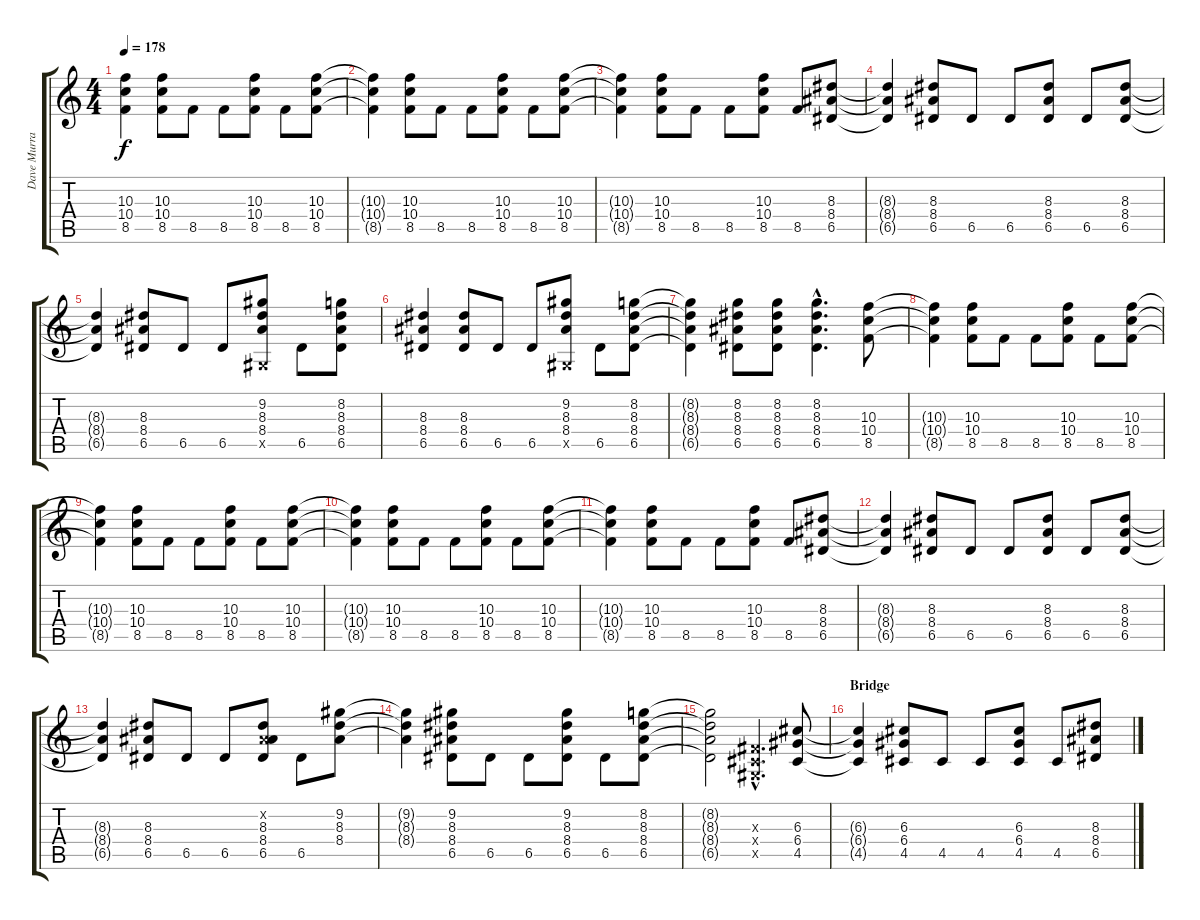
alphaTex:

\track ("Dave Murray - Guitar" "Dave Murra") {instrument distortionguitar}
\staff {score tabs}
\tuning (E4 B3 G3 D3 A2 E2) {hide}
\ts (4 4)
\tempo 178
\clef g2
\ks c
(10.3{t} 10.4{t} 8.5{t}).4{dy f} (10.3 10.4 8.5).8 8.5.8 8.5.8 (10.3 10.4 8.5).8 8.5.8 (10.3 10.4 8.5).8 |
(10.3{t} 10.4{t} 8.5{t}).4 (10.3 10.4 8.5).8 8.5.8 8.5.8 (10.3 10.4 8.5).8 8.5.8 (10.3 10.4 8.5).8 |
(10.3{t} 10.4{t} 8.5{t}).4 (10.3 10.4 8.5).8 8.5.8 8.5.8 (10.3 10.4 8.5).8 8.5.8 (8.3 8.4 6.5).8 |
(8.3{t} 8.4{t} 6.5{t}).4 (8.3 8.4 6.5).8 6.5.8 6.5.8 (8.3 8.4 6.5).8 6.5.8 (8.3 8.4 6.5).8 |
(8.3{t} 8.4{t} 6.5{t}).4 (8.3 8.4 6.5).8 6.5.8 6.5.8 (9.2 8.3 8.4 -1.5{x}).8 6.5.8 (8.2 8.3 8.4 6.5).8 |
(8.3 8.4 6.5).4 (8.3 8.4 6.5).8 6.5.8 6.5.8 (9.2 8.3 8.4 -1.5{x}).8 6.5.8 (8.2 8.3 8.4 6.5).8 |
(8.2{t} 8.3{t} 8.4{t} 6.5{t}).4 (8.2 8.3 8.4 6.5).8 (8.2 8.3 8.4 6.5).8 (8.2{hac} 8.3{hac} 8.4{hac} 6.5{hac}).4{d} (10.3 10.4 8.5).8 |
(10.3{t} 10.4{t} 8.5{t}).4 (10.3 10.4 8.5).8 8.5.8 8.5.8 (10.3 10.4 8.5).8 8.5.8 (10.3 10.4 8.5).8 |
(10.3{t} 10.4{t} 8.5{t}).4 (10.3 10.4 8.5).8 8.5.8 8.5.8 (10.3 10.4 8.5).8 8.5.8 (10.3 10.4 8.5).8 |
(10.3{t} 10.4{t} 8.5{t}).4 (10.3 10.4 8.5).8 8.5.8 8.5.8 (10.3 10.4 8.5).8 8.5.8 (10.3 10.4 8.5).8 |
(10.3{t} 10.4{t} 8.5{t}).4 (10.3 10.4 8.5).8 8.5.8 8.5.8 (10.3 10.4 8.5).8 8.5.8 (8.3 8.4 6.5).8 |
(8.3{t} 8.4{t} 6.5{t}).4 (8.3 8.4 6.5).8 6.5.8 6.5.8 (8.3 8.4 6.5).8 6.5.8 (8.3 8.4 6.5).8 |
(8.3{t} 8.4{t} 6.5{t}).4 (8.3 8.4 6.5).8 6.5.8 6.5.8 (-1.2{x} 8.3 8.4 6.5).8 6.5.8 (9.2 8.3 8.4).8 |
(9.2{t} 8.3{t} 8.4{t}).4 (9.2 8.3 8.4 6.5).8 6.5.8 6.5.8 (9.2 8.3 8.4 6.5).8 6.5.8 (8.2 8.3 8.4 6.5).8 |
(8.2{t} 8.3{t} 8.4{t} 6.5{t}).2 (-1.3{hac x} -1.4{hac x} -1.5{hac x}).4{d} (6.3 6.4 4.5).8 |
\section ("" "Bridge")
(6.3{t} 6.4{t} 4.5{t}).4 (6.3 6.4 4.5).8 4.5.8 4.5.8 (6.3 6.4 4.5).8 4.5.8 (8.3 8.4 6.5).8
